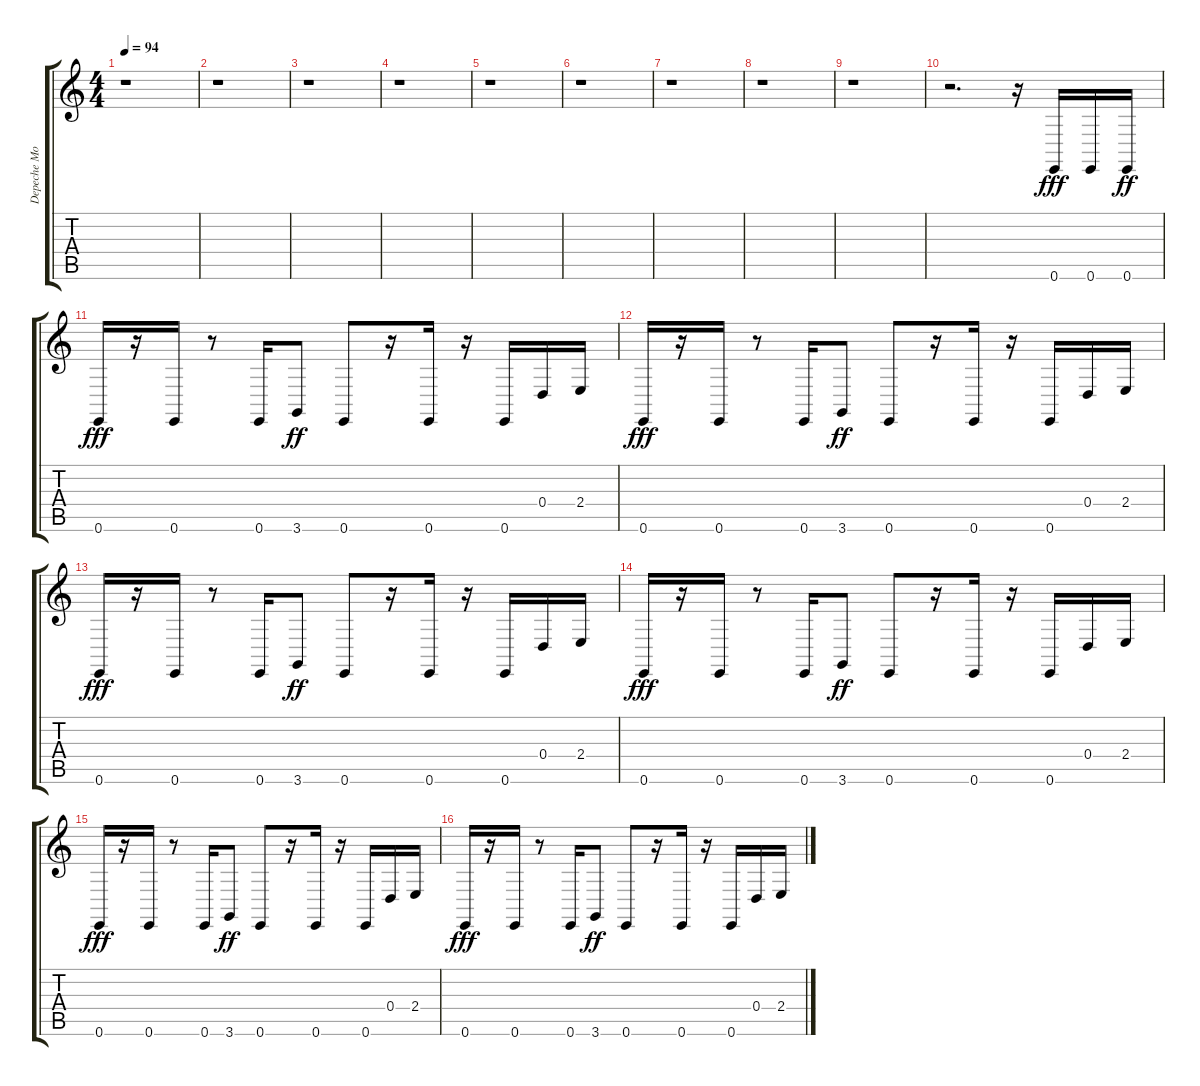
\track ("Depeche Mode" "Depeche Mo") {instrument rockorgan}
\staff {score tabs}
\tuning (E4 B3 G3 D3 A2 E2) {hide}
\ts (4 4)
\tempo 94
\clef g2
\ks c
r.1{dy fff instrument rockorgan} |
r.1 |
r.1 |
r.1 |
r.1 |
r.1 |
r.1 |
r.1 |
r.1 |
r.2{d} r.16 0.6.16 0.6.16 0.6.16{dy ff} |
0.6.16{dy fff} r.16 0.6.16 r.8 0.6.16 3.6.8{dy ff} 0.6.8 r.16 0.6.16 r.16 0.6.16 0.4.16 2.4.16 |
0.6.16{dy fff} r.16 0.6.16 r.8 0.6.16 3.6.8{dy ff} 0.6.8 r.16 0.6.16 r.16 0.6.16 0.4.16 2.4.16 |
0.6.16{dy fff} r.16 0.6.16 r.8 0.6.16 3.6.8{dy ff} 0.6.8 r.16 0.6.16 r.16 0.6.16 0.4.16 2.4.16 |
0.6.16{dy fff} r.16 0.6.16 r.8 0.6.16 3.6.8{dy ff} 0.6.8 r.16 0.6.16 r.16 0.6.16 0.4.16 2.4.16 |
0.6.16{dy fff} r.16 0.6.16 r.8 0.6.16 3.6.8{dy ff} 0.6.8 r.16 0.6.16 r.16 0.6.16 0.4.16 2.4.16 |
0.6.16{dy fff} r.16 0.6.16 r.8 0.6.16 3.6.8{dy ff} 0.6.8 r.16 0.6.16 r.16 0.6.16 0.4.16 2.4.16
